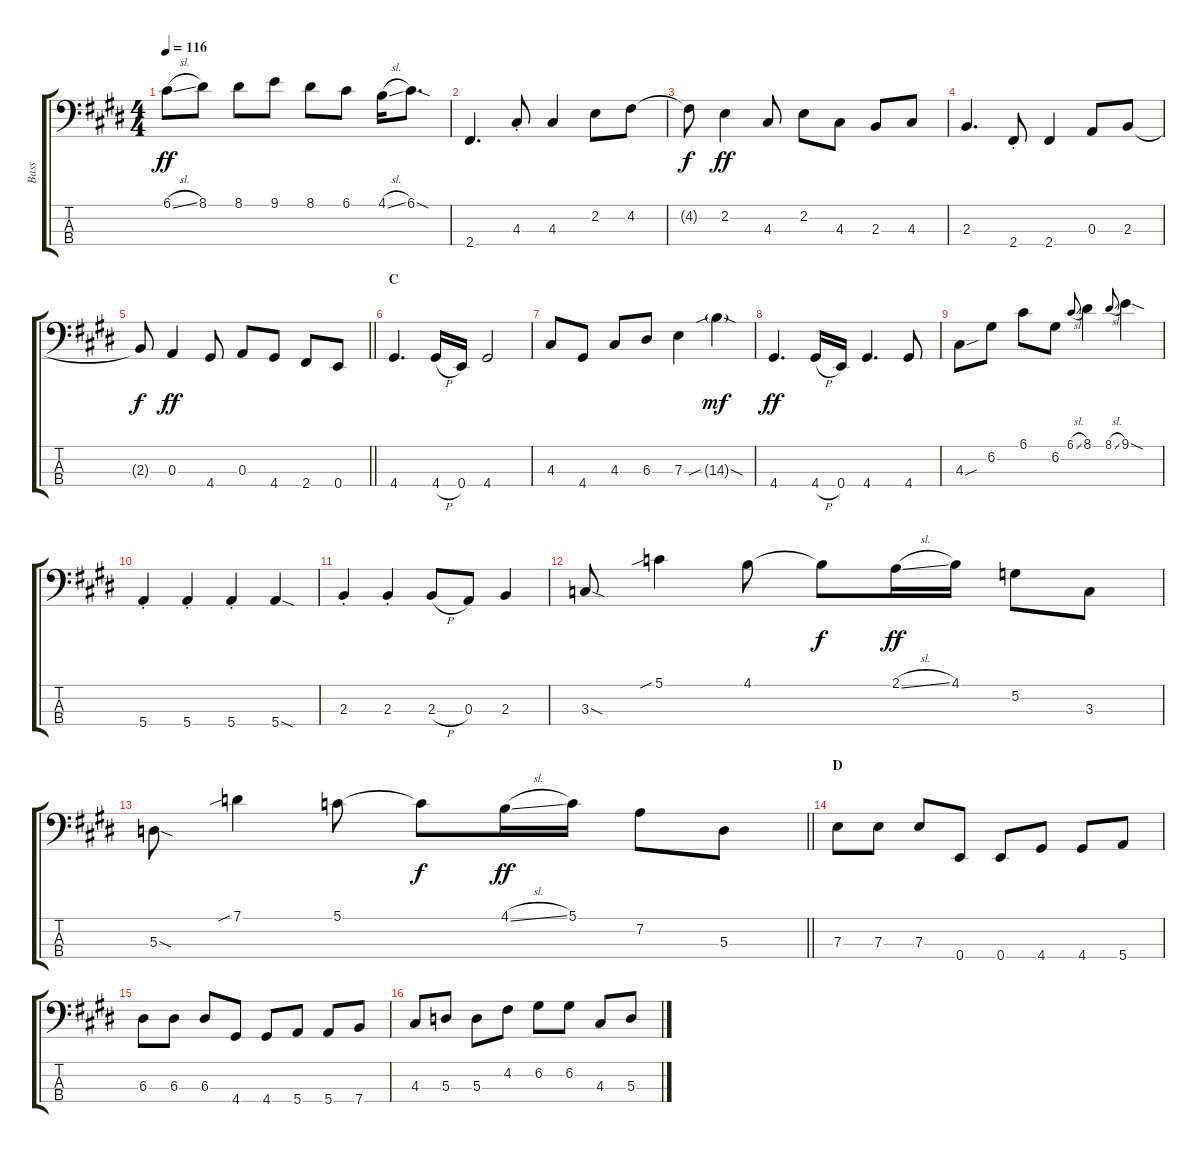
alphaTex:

\track ("Bass" "Bass") {instrument electricbasspick}
\staff {score tabs}
\tuning (G2 D2 A1 E1) {hide}
\ts (4 4)
\tempo 116
\clef f4
\ks e
6.1{sl}.8{dy ff} 8.1.8 8.1.8 9.1.8 8.1.8 6.1.8 4.1{sl}.16 6.1{sod}.8{d} |
2.4.4{d} 4.3{st}.8 4.3.4 2.2.8 4.2.8 |
4.2{t}.8{dy f} 2.2.4{dy ff} 4.3.8 2.2.8 4.3.8 2.3.8 4.3.8 |
2.3.4{d} 2.4{st}.8 2.4.4 0.3.8 2.3.8 |
\barLineRight lightlight
2.3{t}.8{dy f} 0.3.4{dy ff} 4.4.8 0.3.8 4.4.8 2.4.8 0.4.8 |
\section ("" "C")
4.4.4{d} 4.4{h}.16 0.4.16 4.4.2 |
4.3.8 4.4.8 4.3.8 6.3.8 7.3.4 14.3{sib sod g}.4{dy mf} |
4.4.4{d dy ff} 4.4{h}.16 0.4.16 4.4.4{d} 4.4.8 |
4.3{sou}.8 6.2.8 6.1.8 6.2.8 6.1{sl}.8{gr onbeat} 8.1.4 8.1{sl}.8{gr onbeat} 9.1{sod}.4 |
5.4{st}.4 5.4{st}.4 5.4{st}.4 5.4{sod}.4 |
2.3{st}.4 2.3{st}.4 2.3{h}.8 0.3.8 2.3.4 |
3.3{sod}.8 5.1{sib}.4 4.1.8 4.1{t}.8{dy f} 2.1{sl}.16{dy ff} 4.1.16 5.2.8 3.3.8 |
\barLineRight lightlight
5.3{sod}.8 7.1{sib}.4 5.1.8 5.1{t}.8{dy f} 4.1{sl}.16{dy ff} 5.1.16 7.2.8 5.3.8 |
\section ("" "D")
7.3.8 7.3.8 7.3.8 0.4.8 0.4.8 4.4.8 4.4.8 5.4.8 |
6.3.8 6.3.8 6.3.8 4.4.8 4.4.8 5.4.8 5.4.8 7.4.8 |
4.3.8 5.3.8 5.3.8 4.2.8 6.2.8 6.2.8 4.3.8 5.3.8
